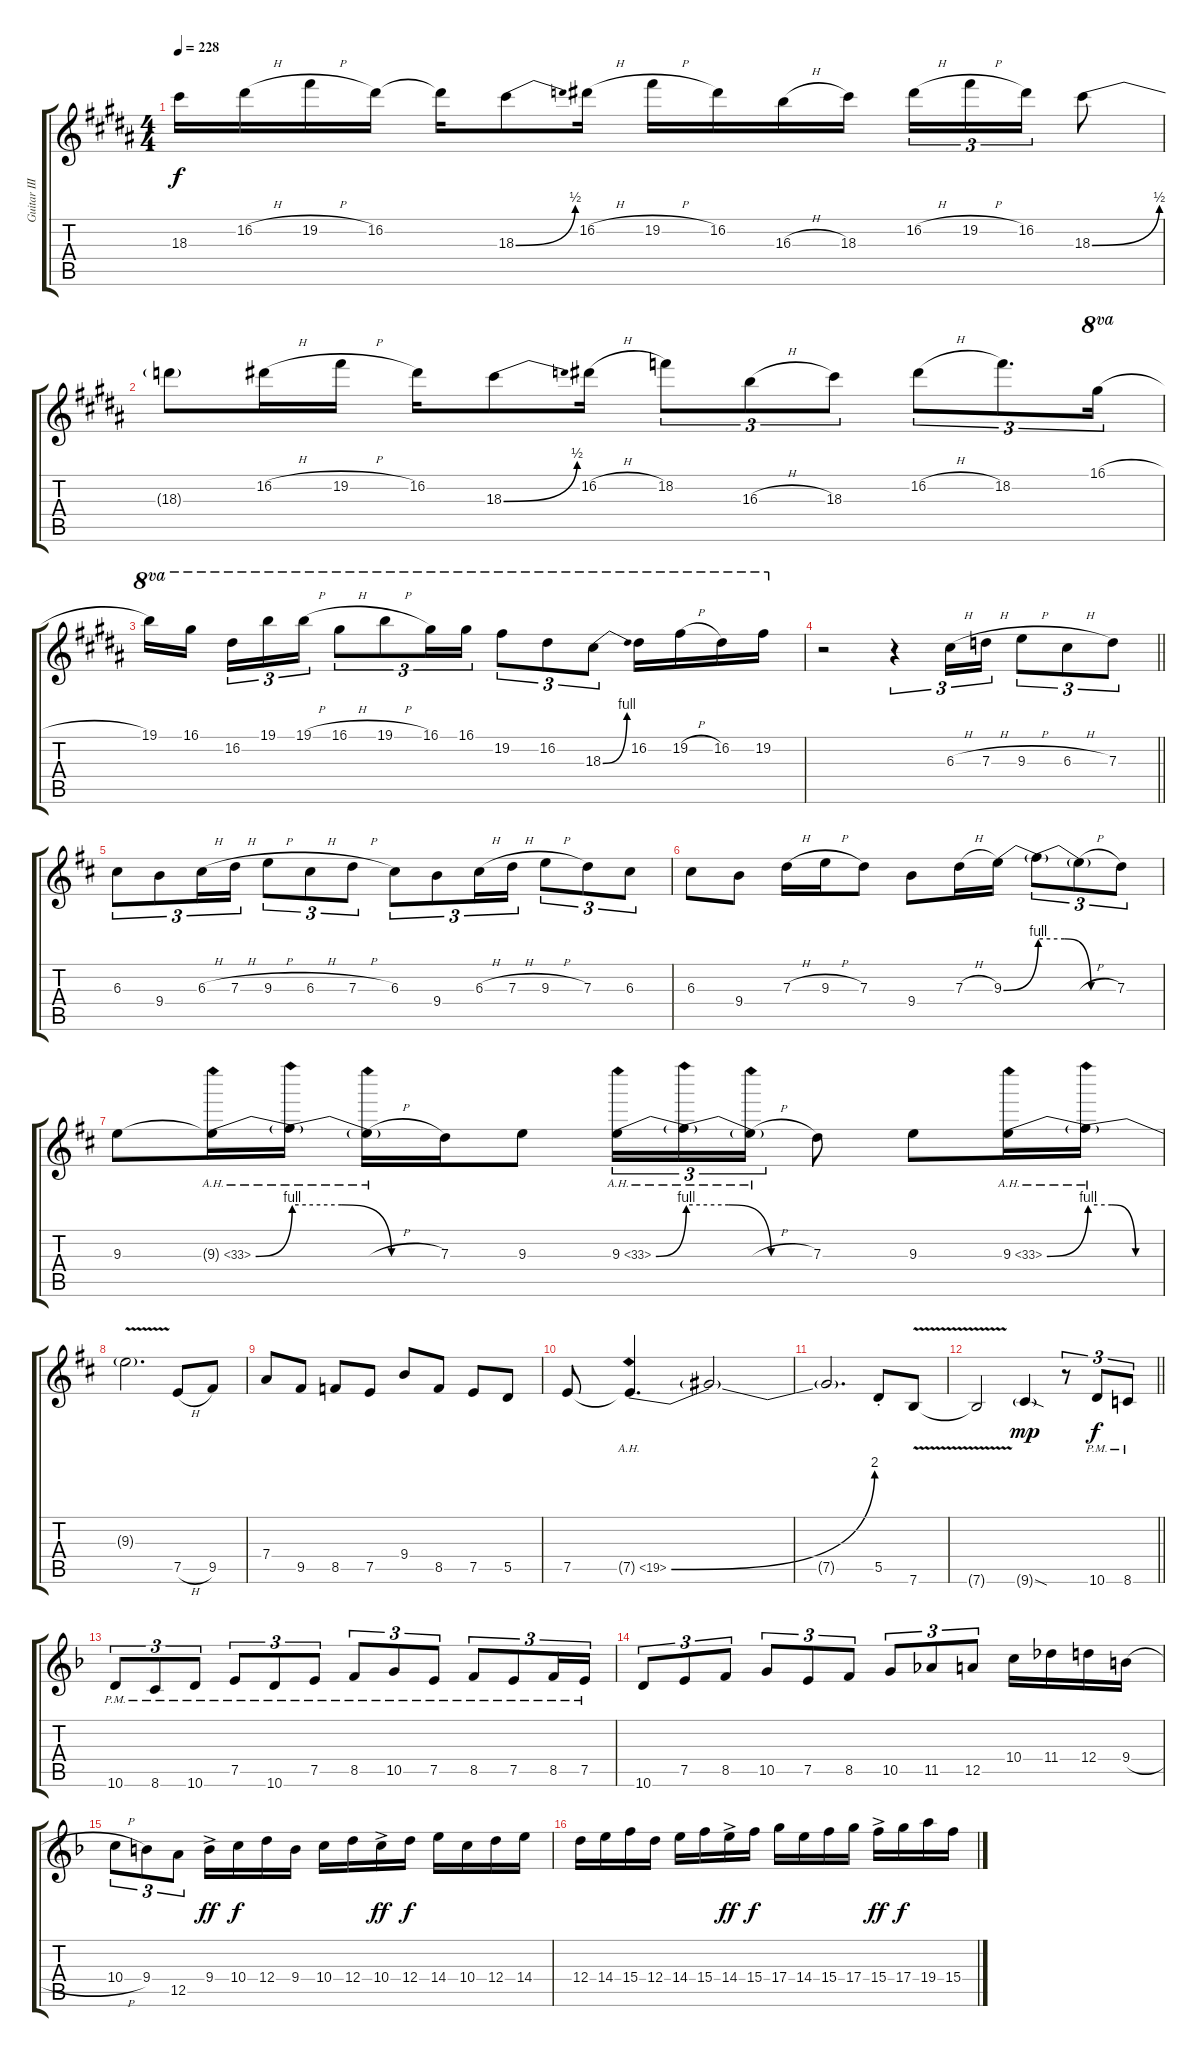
\track ("Guitar III" "Guitar III") {mute instrument distortionguitar}
\staff {score tabs}
\tuning (E4 B3 G3 D3 A2 E2) {hide}
\ts (4 4)
\tempo 228
\clef g2
\ks g#minor
18.3{t}.16{dy f} 16.2{h}.16 19.2{h}.16 16.2.16 16.2{t}.16 18.3{be (bend 0 0 60 2)}.8 16.2{h}.16 19.2{h}.16 16.2.16 16.3{h}.16 18.3.16 16.2{h}.16{tu (3 2)} 19.2{h}.16{tu (3 2)} 16.2.16{tu (3 2)} 18.3{be (bend 0 0 60 2)}.8 |
18.3{t}.8 16.2{h}.16 19.2{h}.16 16.2.16 18.3{be (bend 0 0 60 2)}.8 16.2{h}.16 18.2.8{tu (3 2)} 16.3{h}.8{tu (3 2)} 18.3.8{tu (3 2)} 16.2{h}.8{tu (3 2)} 18.2.8{d tu (3 2)} 16.1{h}.16{tu (3 2) ot 8va} |
\ks b
19.1.16{ot 8va} 16.1.16{ot 8va beam splitsecondary} 16.2.16{tu (3 2) ot 8va} 19.1.16{tu (3 2) ot 8va} 19.1{h}.16{tu (3 2) ot 8va} 16.1{h}.8{tu (3 2) ot 8va} 19.1{h}.8{tu (3 2) ot 8va} 16.1.16{tu (3 2) ot 8va} 16.1.16{tu (3 2) ot 8va} 19.2.8{tu (3 2) ot 8va} 16.2.8{tu (3 2) ot 8va} 18.3{be (bend 0 0 60 4)}.8{tu (3 2) ot 8va} 16.2.16{ot 8va} 19.2{h}.16{ot 8va} 16.2.16{ot 8va} 19.2.16{ot 8va} |
\barLineRight lightlight
\ks g#minor
r.2 r.4{tu (3 2)} 6.3{h}.16{tu (3 2)} 7.3{h}.16{tu (3 2)} 9.3{h}.8{tu (3 2)} 6.3{h}.8{tu (3 2)} 7.3.8{tu (3 2)} |
\ks d
6.3.8{tu (3 2)} 9.4.8{tu (3 2)} 6.3{h}.16{tu (3 2)} 7.3{h}.16{tu (3 2)} 9.3{h}.8{tu (3 2)} 6.3{h}.8{tu (3 2)} 7.3{h}.8{tu (3 2)} 6.3.8{tu (3 2)} 9.4.8{tu (3 2)} 6.3{h}.16{tu (3 2)} 7.3{h}.16{tu (3 2)} 9.3{h}.8{tu (3 2)} 7.3.8{tu (3 2)} 6.3.8{tu (3 2)} |
6.3.8 9.4.8 7.3{h}.16 9.3{h}.16 7.3.8 9.4.8 7.3{h}.16 9.3{be (bend 0 0 60 4)}.16 9.3{be (custom 0 4 20 4 40 0 60 0) t}.8{tu (3 2)} 9.3{h t}.8{tu (3 2)} 7.3.8{tu (3 2)} |
9.3.8 9.3{be (bend 0 0 60 4) ah 24 t}.16 9.3{be (custom 0 4 20 4 40 0 60 0) ah 24 t}.16 9.3{ah 24 h t}.16 7.3.16 9.3.8 9.3{be (bend 0 0 60 4) ah 24}.16{tu (3 2)} 9.3{be (custom 0 4 20 4 40 0 60 0) ah 24 t}.16{tu (3 2)} 9.3{ah 24 h t}.16{tu (3 2)} 7.3.8 9.3.8 9.3{be (bend 0 0 60 4) ah 24}.16 9.3{be (custom 0 4 20 4 40 0 60 0) ah 24 t}.16 |
9.3{v t}.2{d} 7.5{h}.8 9.5.8 |
7.4.8 9.5.8 8.5.8 7.5.8 9.4.8 8.5.8 7.5.8 5.5.8 |
7.5.8 7.5{be (bend 0 0 60 8) ah 12 t}.4{d} 7.5{t}.2 |
7.5{t}.2{d} 5.5{st}.8 7.6{v}.8 |
\barLineRight lightlight
7.6{v t}.2 9.6{sod g}.4{dy mp} r.8{tu (3 2)} 10.6{pm}.8{tu (3 2) dy f} 8.6{pm}.8{tu (3 2)} |
\ks f
10.6{pm}.8{tu (3 2)} 8.6{pm}.8{tu (3 2)} 10.6{pm}.8{tu (3 2)} 7.5{pm}.8{tu (3 2)} 10.6{pm}.8{tu (3 2)} 7.5{pm}.8{tu (3 2)} 8.5{pm}.8{tu (3 2)} 10.5{pm}.8{tu (3 2)} 7.5{pm}.8{tu (3 2)} 8.5{pm}.8{tu (3 2)} 7.5{pm}.8{tu (3 2)} 8.5{pm}.16{tu (3 2)} 7.5{pm}.16{tu (3 2)} |
10.6.8{tu (3 2)} 7.5.8{tu (3 2)} 8.5.8{tu (3 2)} 10.5.8{tu (3 2)} 7.5.8{tu (3 2)} 8.5.8{tu (3 2)} 10.5.8{tu (3 2)} 11.5.8{tu (3 2)} 12.5.8{tu (3 2)} 10.4.16 11.4.16 12.4.16 9.4{h}.16 |
10.4{h}.8{tu (3 2)} 9.4.8{tu (3 2)} 12.5.8{tu (3 2)} 9.4{ac}.16{dy ff} 10.4.16{dy f} 12.4.16 9.4.16 10.4.16 12.4.16 10.4{ac}.16{dy ff} 12.4.16{dy f} 14.4.16 10.4.16 12.4.16 14.4.16 |
12.4.16 14.4.16 15.4.16 12.4.16 14.4.16 15.4.16 14.4{ac}.16{dy ff} 15.4.16{dy f} 17.4.16 14.4.16 15.4.16 17.4.16 15.4{ac}.16{dy ff} 17.4.16{dy f} 19.4.16 15.4.16
